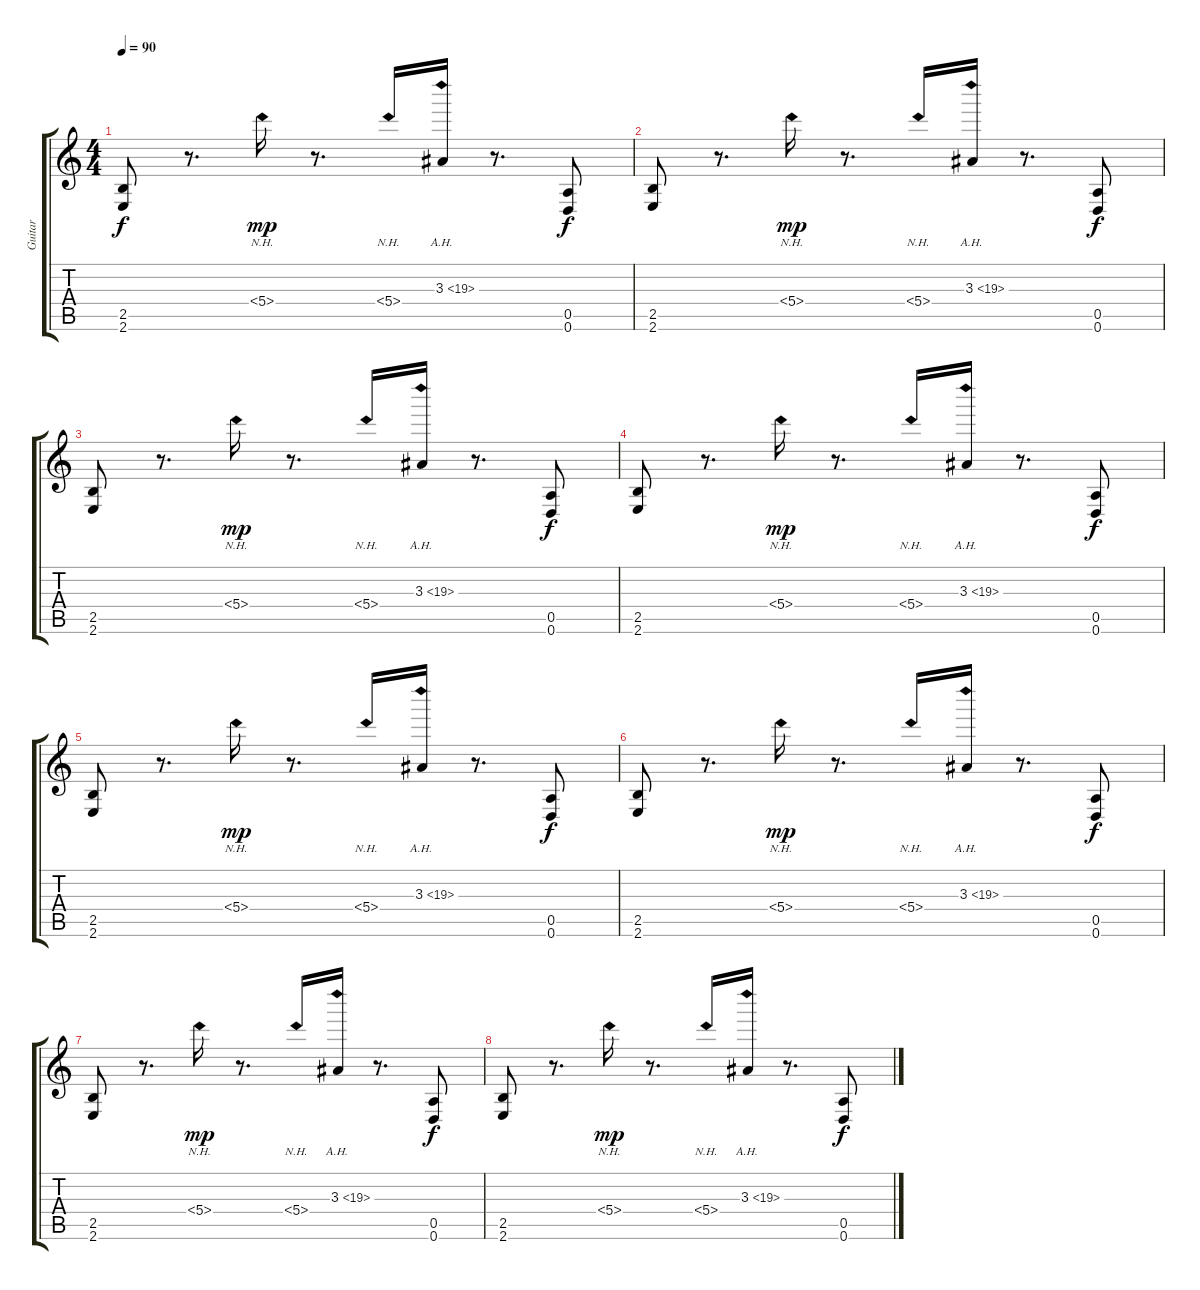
\track ("Guitar" "Guitar") {instrument overdrivenguitar}
\staff {score tabs}
\tuning (E4 B3 G3 D3 A2 D2) {hide}
\ts (4 4)
\tempo 90
\clef g2
\ks c
(2.5 2.6).8{dy f instrument overdrivenguitar} r.8{d} 5.4{nh}.16{dy mp} r.8{d} 5.4{nh}.16 3.3{ah 16}.16 r.8{d} (0.5 0.6).8{dy f} |
(2.5 2.6).8 r.8{d} 5.4{nh}.16{dy mp} r.8{d} 5.4{nh}.16 3.3{ah 16}.16 r.8{d} (0.5 0.6).8{dy f} |
(2.5 2.6).8 r.8{d} 5.4{nh}.16{dy mp} r.8{d} 5.4{nh}.16 3.3{ah 16}.16 r.8{d} (0.5 0.6).8{dy f} |
(2.5 2.6).8 r.8{d} 5.4{nh}.16{dy mp} r.8{d} 5.4{nh}.16 3.3{ah 16}.16 r.8{d} (0.5 0.6).8{dy f} |
(2.5 2.6).8 r.8{d} 5.4{nh}.16{dy mp} r.8{d} 5.4{nh}.16 3.3{ah 16}.16 r.8{d} (0.5 0.6).8{dy f} |
(2.5 2.6).8 r.8{d} 5.4{nh}.16{dy mp} r.8{d} 5.4{nh}.16 3.3{ah 16}.16 r.8{d} (0.5 0.6).8{dy f} |
(2.5 2.6).8 r.8{d} 5.4{nh}.16{dy mp} r.8{d} 5.4{nh}.16 3.3{ah 16}.16 r.8{d} (0.5 0.6).8{dy f} |
(2.5 2.6).8 r.8{d} 5.4{nh}.16{dy mp} r.8{d} 5.4{nh}.16 3.3{ah 16}.16 r.8{d} (0.5 0.6).8{dy f}
